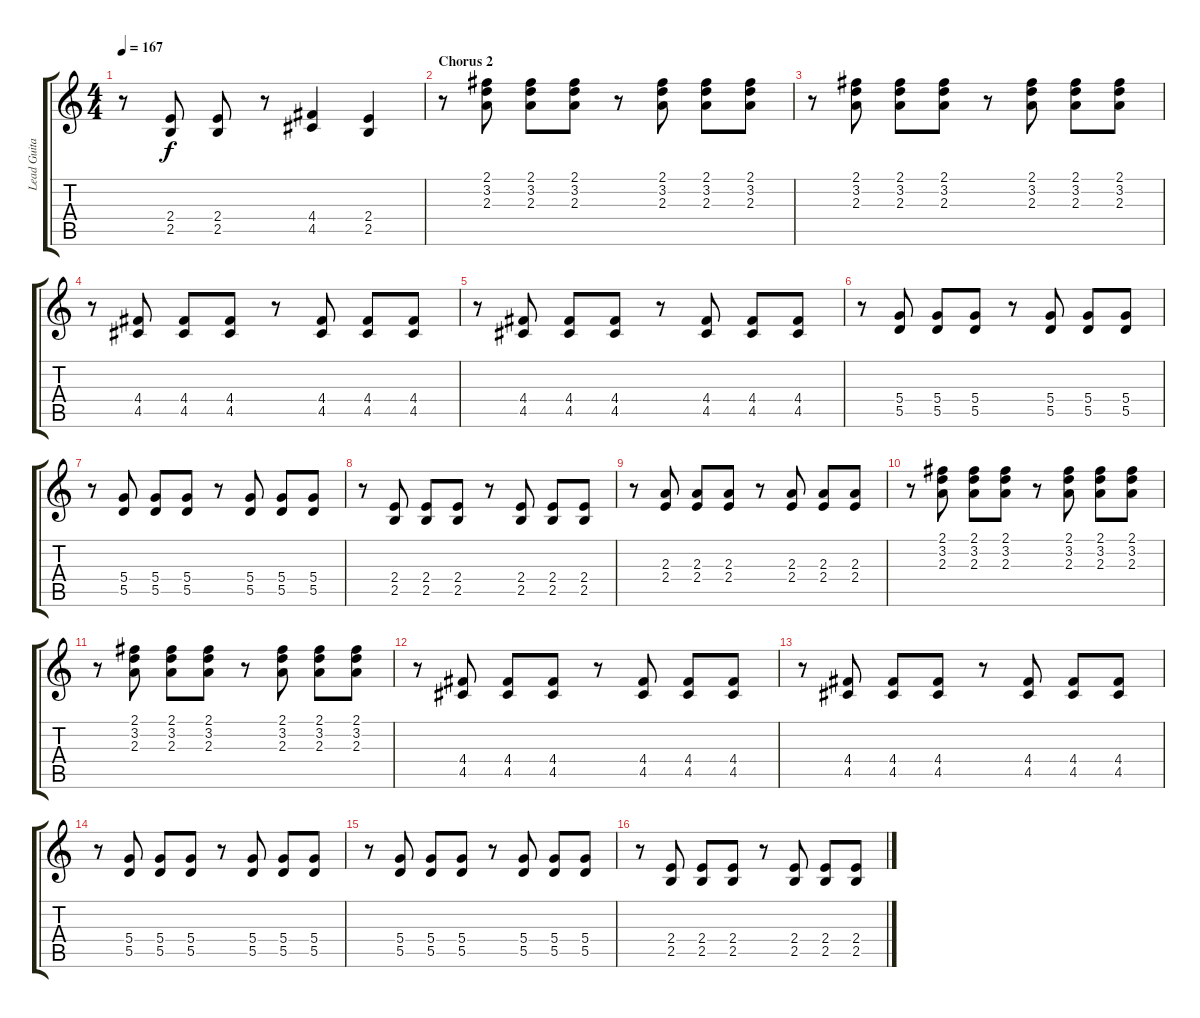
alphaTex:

\track ("Lead Guitar (Dropped D)" "Lead Guita") {instrument overdrivenguitar}
\staff {score tabs}
\tuning (E4 B3 G3 D3 A2 D2) {hide}
\ts (4 4)
\tempo 167
\clef g2
\ks c
r.8{dy f} (2.4 2.5).8 (2.4 2.5).8 r.8 (4.4 4.5).4 (2.4 2.5).4 |
\section ("" "Chorus 2")
r.8 (2.1 3.2 2.3).8 (2.1 3.2 2.3).8 (2.1 3.2 2.3).8 r.8 (2.1 3.2 2.3).8 (2.1 3.2 2.3).8 (2.1 3.2 2.3).8 |
r.8 (2.1 3.2 2.3).8 (2.1 3.2 2.3).8 (2.1 3.2 2.3).8 r.8 (2.1 3.2 2.3).8 (2.1 3.2 2.3).8 (2.1 3.2 2.3).8 |
r.8 (4.4 4.5).8 (4.4 4.5).8 (4.4 4.5).8 r.8 (4.4 4.5).8 (4.4 4.5).8 (4.4 4.5).8 |
r.8 (4.4 4.5).8 (4.4 4.5).8 (4.4 4.5).8 r.8 (4.4 4.5).8 (4.4 4.5).8 (4.4 4.5).8 |
r.8 (5.4 5.5).8 (5.4 5.5).8 (5.4 5.5).8 r.8 (5.4 5.5).8 (5.4 5.5).8 (5.4 5.5).8 |
r.8 (5.4 5.5).8 (5.4 5.5).8 (5.4 5.5).8 r.8 (5.4 5.5).8 (5.4 5.5).8 (5.4 5.5).8 |
r.8 (2.4 2.5).8 (2.4 2.5).8 (2.4 2.5).8 r.8 (2.4 2.5).8 (2.4 2.5).8 (2.4 2.5).8 |
r.8 (2.3 2.4).8 (2.3 2.4).8 (2.3 2.4).8 r.8 (2.3 2.4).8 (2.3 2.4).8 (2.3 2.4).8 |
r.8 (2.1 3.2 2.3).8 (2.1 3.2 2.3).8 (2.1 3.2 2.3).8 r.8 (2.1 3.2 2.3).8 (2.1 3.2 2.3).8 (2.1 3.2 2.3).8 |
r.8 (2.1 3.2 2.3).8 (2.1 3.2 2.3).8 (2.1 3.2 2.3).8 r.8 (2.1 3.2 2.3).8 (2.1 3.2 2.3).8 (2.1 3.2 2.3).8 |
r.8 (4.4 4.5).8 (4.4 4.5).8 (4.4 4.5).8 r.8 (4.4 4.5).8 (4.4 4.5).8 (4.4 4.5).8 |
r.8 (4.4 4.5).8 (4.4 4.5).8 (4.4 4.5).8 r.8 (4.4 4.5).8 (4.4 4.5).8 (4.4 4.5).8 |
r.8 (5.4 5.5).8 (5.4 5.5).8 (5.4 5.5).8 r.8 (5.4 5.5).8 (5.4 5.5).8 (5.4 5.5).8 |
r.8 (5.4 5.5).8 (5.4 5.5).8 (5.4 5.5).8 r.8 (5.4 5.5).8 (5.4 5.5).8 (5.4 5.5).8 |
r.8 (2.4 2.5).8 (2.4 2.5).8 (2.4 2.5).8 r.8 (2.4 2.5).8 (2.4 2.5).8 (2.4 2.5).8
